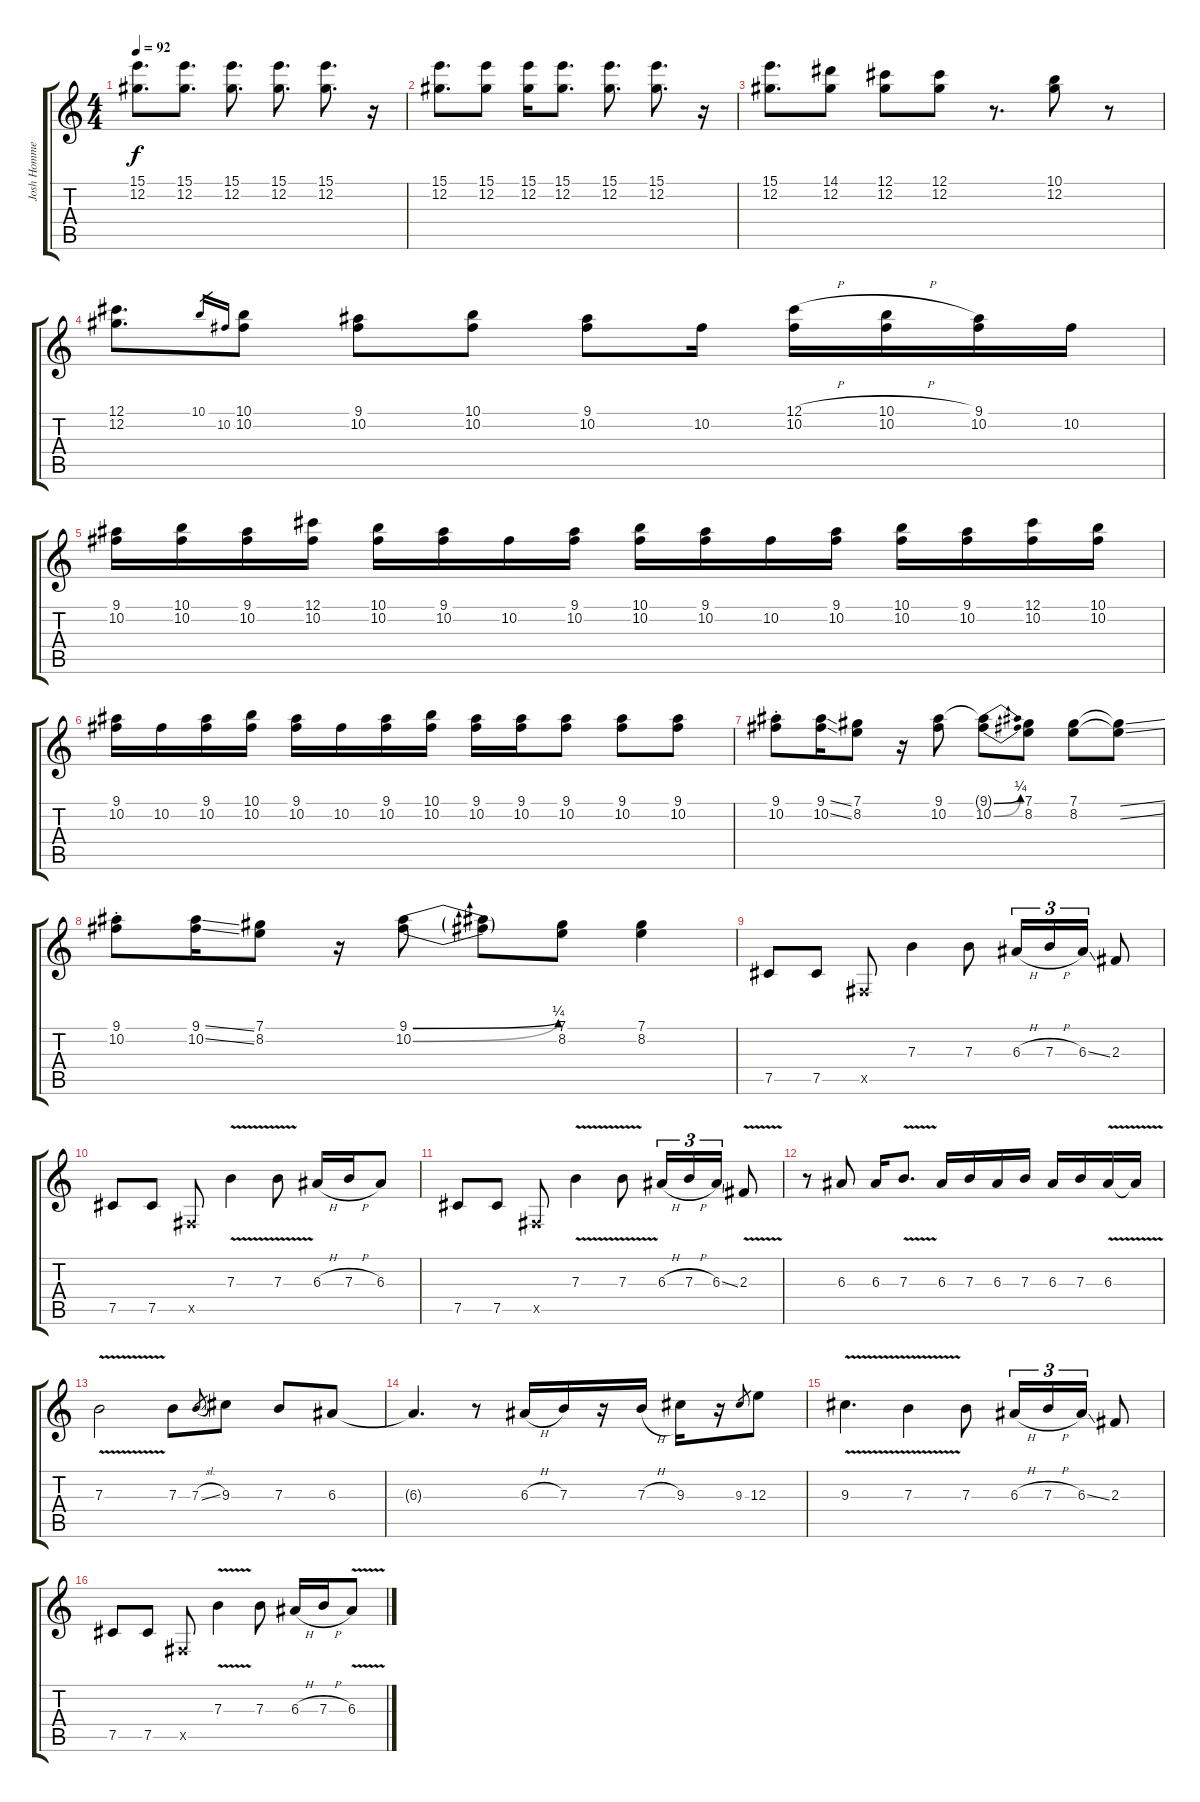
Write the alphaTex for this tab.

\track ("Josh Homme - Guitar 1" "Josh Homme") {instrument acousticguitarsteel}
\staff {score tabs}
\tuning (Db4 Ab3 E3 B2 Gb2 Db2) {hide}
\ts (4 4)
\tempo 92
\clef g2
\ks c
(15.1 12.2).8{d dy f} (15.1 12.2).8{d} (15.1 12.2).8{d} (15.1 12.2).8{d} (15.1 12.2).8{d} r.16 |
(15.1 12.2).8{d} (15.1 12.2).8 (15.1 12.2).16 (15.1 12.2).8{d} (15.1 12.2).8{d} (15.1 12.2).8{d} r.16 |
(15.1 12.2).8{d} (14.1 12.2).8 (12.1 12.2).8 (12.1 12.2).8 r.8{d} (10.1 12.2).8 r.8 |
(12.1 12.2).8{d} 10.1.16{gr} 10.2.16{gr} (10.1 10.2).8 (9.1 10.2).8 (10.1 10.2).8 (9.1 10.2).8 10.2.16 (12.1{h} 10.2).16 (10.1{h} 10.2).16 (9.1 10.2).16 10.2.16 |
(9.1 10.2).16 (10.1 10.2).16 (9.1 10.2).16 (12.1 10.2).16 (10.1 10.2).16 (9.1 10.2).16 10.2.16 (9.1 10.2).16 (10.1 10.2).16 (9.1 10.2).16 10.2.16 (9.1 10.2).16 (10.1 10.2).16 (9.1 10.2).16 (12.1 10.2).16 (10.1 10.2).16 |
(9.1 10.2).16 10.2.16 (9.1 10.2).16 (10.1 10.2).16 (9.1 10.2).16 10.2.16 (9.1 10.2).16 (10.1 10.2).16 (9.1 10.2).16 (9.1 10.2).16 (9.1 10.2).8 (9.1 10.2).8 (9.1 10.2).8 |
(9.1{st} 10.2).8 (9.1{ss} 10.2{ss}).16 (7.1 8.2).8 r.16 (9.1 10.2).8 (9.1{be (bend 0 0 60 1) t} 10.2{be (bend 0 0 60 1)}).8 (7.1 8.2).8 (7.1 8.2).8 (7.1{ss t} 8.2{ss t}).8 |
(9.1{st} 10.2).8 (9.1{ss} 10.2{ss}).16 (7.1 8.2).8 r.16 (9.1{be (bend 0 0 60 1)} 10.2{be (bend 0 0 60 1)}).8 (9.1{t} 10.2{t}).8 (7.1 8.2).8 (7.1 8.2).4 |
7.5.8 7.5.8 0.5{x}.8 7.3.4 7.3.8 6.3{h}.16{tu (3 2)} 7.3{h}.16{tu (3 2)} 6.3{ss}.16{tu (3 2)} 2.3.8 |
7.5.8 7.5.8 0.5{x}.8 7.3{v}.4 7.3{v}.8 6.3{h}.16 7.3{h}.16 6.3.8 |
7.5.8 7.5.8 0.5{x}.8 7.3{v}.4 7.3{v}.8 6.3{h}.16{tu (3 2)} 7.3{h}.16{tu (3 2)} 6.3{ss}.16{tu (3 2)} 2.3{v}.8 |
r.8 6.3.8 6.3.16 7.3{v}.8{d} 6.3.16 7.3.16 6.3.16 7.3.16 6.3.16 7.3.16 6.3{v}.16 6.3{t}.16 |
7.3{v}.2 7.3.8 7.3{sl}.8{gr} 9.3.8 7.3.8 6.3.8 |
6.3{t}.4{d} r.8 6.3{h}.16 7.3.16 r.16 7.3{h}.16 9.3.16 r.16 9.3.8{gr} 12.3.8 |
9.3{v}.4{d} 7.3{v}.4 7.3.8 6.3{h}.16{tu (3 2)} 7.3{h}.16{tu (3 2)} 6.3{ss}.16{tu (3 2)} 2.3.8 |
7.5.8 7.5.8 0.5{x}.8 7.3{v}.4 7.3.8 6.3{h}.16 7.3{h}.16 6.3{v}.8
